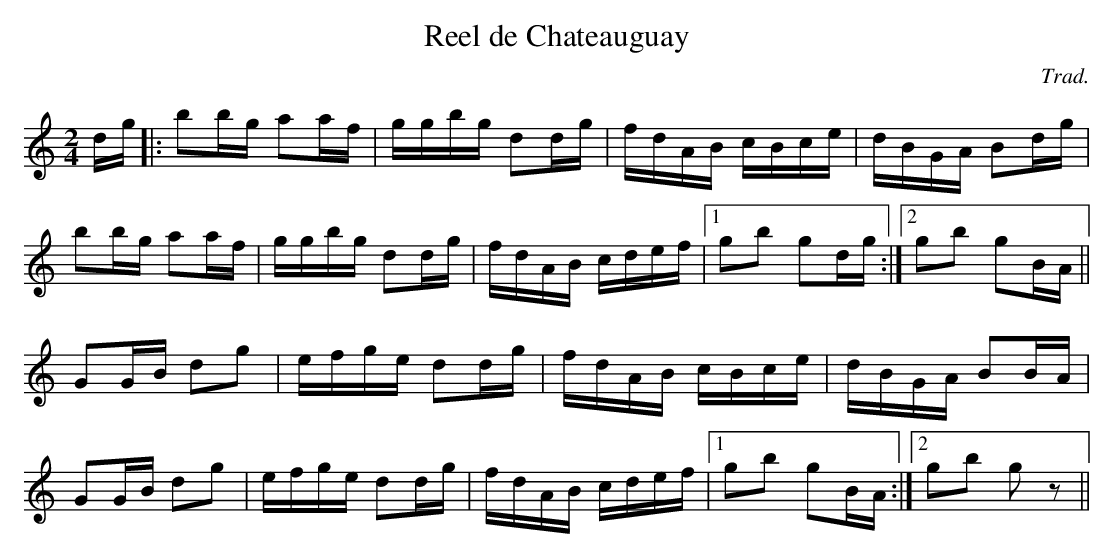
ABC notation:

X:1
T:Reel de Chateauguay
M:2/4
L:1/16
C:Trad.
K:g
dg|:b2bg a2af|ggbg d2dg|fdAB cBce|dBGA B2dg|!
b2bg a2af|ggbg d2dg|fdAB cdef|1g2b2 g2dg:|2g2b2 g2BA||!
G2GB d2g2|efge d2dg|fdAB cBce|dBGA B2BA|!
G2GB d2g2|efge d2dg|fdAB cdef|1g2b2 g2BA:|2g2b2 g2z2||
